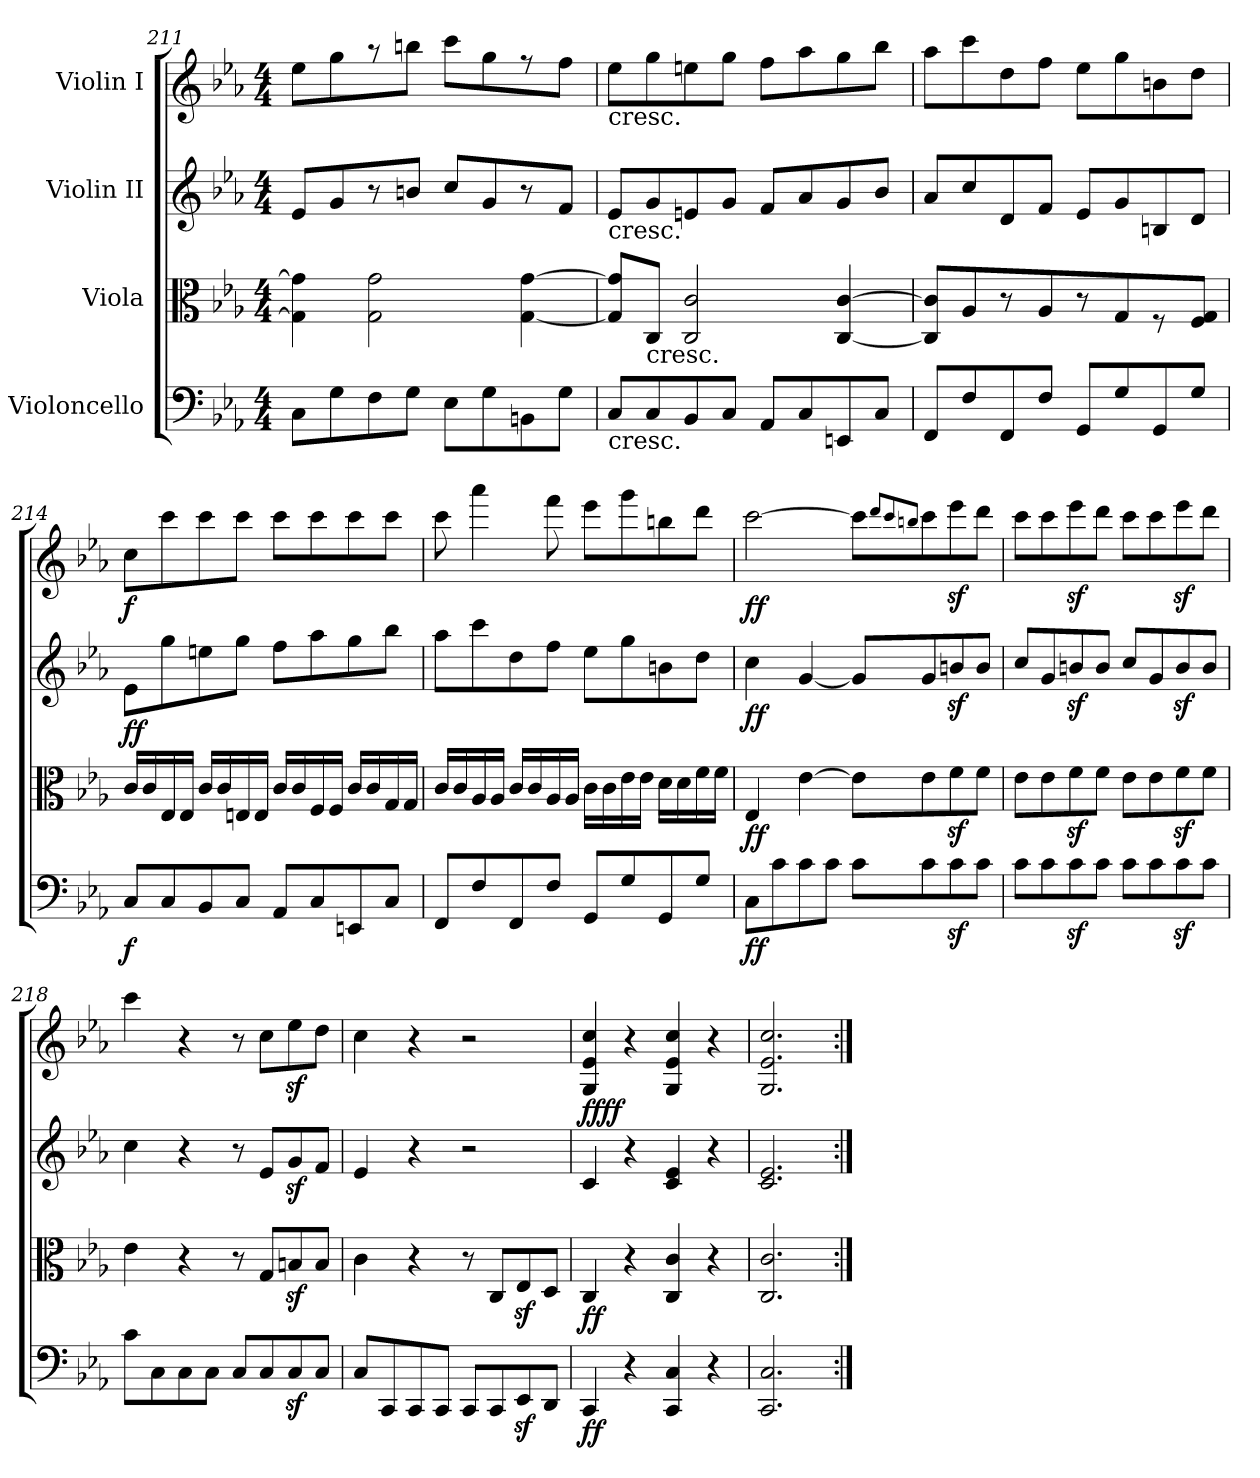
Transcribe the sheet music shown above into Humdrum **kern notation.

**kern	**dynam	**kern	**dynam	**kern	**dynam	**kern	**dynam
*part4	*part4	*part3	*part3	*part2	*part2	*part1	*part1
*staff4	*staff4	*staff3	*staff3	*staff2	*staff2	*staff1	*staff1
*I"Violoncello	*	*I"Viola	*	*I"Violin II	*	*I"Violin I	*
*clefF4	*	*clefC3	*	*clefG2	*	*clefG2	*
*k[b-e-a-]	*	*k[b-e-a-]	*	*k[b-e-a-]	*	*k[b-e-a-]	*
*M4/4	*	*M4/4	*	*M4/4	*	*M4/4	*
=211	=211	=211	=211	=211	=211	=211	=211
8C\L	.	4G\] 4g\]	.	8e-/L	.	8ee-\L	.
8G\	.	.	.	8g/	.	8gg\	.
8F\	.	2G\ 2g\	.	8r	.	8r	.
8G\J	.	.	.	8bn/J	.	8bbn\J	.
8E-\L	.	.	.	8cc/L	.	8ccc\L	.
8G\	.	.	.	8g/	.	8gg\	.
8BBn\	.	[4G\ [4g\	.	8r	.	8r	.
8G\J	.	.	.	8f/J	.	8ff\J	.
=212	=212	=212	=212	=212	=212	=212	=212
!	!	!	!	!	!	!LO:TX:b:t=cresc.	!
!	!	!	!	!LO:TX:b:t=cresc.	!	!	!
!LO:TX:b:t=cresc.	!	!	!	!	!	!	!
8C/L	.	8G/] 8g/]L	.	8e-/L	.	8ee-\L	.
!	!	!LO:TX:b:t=cresc.	!	!	!	!	!
8C/	.	8C/J	.	8g/	.	8gg\	.
8BB-/	.	2C/ 2c/	.	8en/	.	8een\	.
8C/J	.	.	.	8g/J	.	8gg\J	.
8AA-/L	.	.	.	8f/L	.	8ff\L	.
8C/	.	.	.	8a-/	.	8aa-\	.
8EEn/	.	[4C/ [4c/	.	8g/	.	8gg\	.
8C/J	.	.	.	8b-/J	.	8bb-\J	.
!!LO:PB:g=z
=213	=213	=213	=213	=213	=213	=213	=213
8FF/L	.	8C/] 8c/]L	.	8a-/L	.	8aa-\L	.
8F/	.	8A-/	.	8cc/	.	8ccc\	.
8FF/	.	8r	.	8d/	.	8dd\	.
8F/J	.	8A-/	.	8f/J	.	8ff\J	.
8GG/L	.	8r	.	8e-/L	.	8ee-\L	.
8G/	.	8G/	.	8g/	.	8gg\	.
8GG/	.	8r	.	8Bn/	.	8bn\	.
8G/J	.	8F/ 8G/J	.	8d/J	.	8dd\J	.
!!LO:LB:g=z
=214	=214	=214	=214	=214	=214	=214	=214
!	!LO:DY:b	!	!LO:DY:b	!	!	!	!
!	!	!	!LO:DY:n=1:a	!	!	!	!LO:DY:b
8C/L	f	16c/LL	f f	8e-\L	.	8cc\L	f
.	.	16c/	.	.	.	.	.
8C/	.	16E-/	.	8gg\	.	8ccc\	.
.	.	16E-/JJ	.	.	.	.	.
8BB-/	.	16c/LL	.	8een\	.	8ccc\	.
.	.	16c/	.	.	.	.	.
8C/J	.	16En/	.	8gg\J	.	8ccc\J	.
.	.	16E/JJ	.	.	.	.	.
8AA-/L	.	16c/LL	.	8ff\L	.	8ccc\L	.
.	.	16c/	.	.	.	.	.
8C/	.	16F/	.	8aa-\	.	8ccc\	.
.	.	16F/JJ	.	.	.	.	.
8EEn/	.	16c/LL	.	8gg\	.	8ccc\	.
.	.	16c/	.	.	.	.	.
8C/J	.	16G/	.	8bb-\J	.	8ccc\J	.
.	.	16G/JJ	.	.	.	.	.
=215	=215	=215	=215	=215	=215	=215	=215
8FF/L	.	16c/LL	.	8aa-\L	.	8ccc\	.
.	.	16c/	.	.	.	.	.
8F/	.	16A-/	.	8ccc\	.	4aaa-\	.
.	.	16A-/JJ	.	.	.	.	.
8FF/	.	16c/LL	.	8dd\	.	.	.
.	.	16c/	.	.	.	.	.
8F/J	.	16A-/	.	8ff\J	.	8fff\	.
.	.	16A-/JJ	.	.	.	.	.
8GG/L	.	16c\LL	.	8ee-\L	.	8eee-\L	.
.	.	16c\	.	.	.	.	.
8G/	.	16e-\	.	8gg\	.	8ggg\	.
.	.	16e-\JJ	.	.	.	.	.
8GG/	.	16d\LL	.	8bn\	.	8bbn\	.
.	.	16d\	.	.	.	.	.
8G/J	.	16f\	.	8dd\J	.	8ddd\J	.
.	.	16f\JJ	.	.	.	.	.
!!LO:PB:g=z
=216	=216	=216	=216	=216	=216	=216	=216
!	!LO:DY:b	!	!LO:DY:b	!	!LO:DY:b	!	!LO:DY:b
8C\L	ff	4E-/	ff	4cc\	ff	[2ccc\	ff
8c\	.	.	.	.	.	.	.
8c\	.	[4e-\	.	[4g/	.	.	.
8c\J	.	.	.	.	.	.	.
8c\L	.	8e-\L]	.	8g/L]	.	8ccc\L]	.
.	.	.	.	.	.	8qddd/L	.
.	.	.	.	.	.	8qccc/	.
.	.	.	.	.	.	8qbbn/J	.
8c\	.	8e-\	.	8g/	.	8ccc\	.
8cz<\	.	8fz<\	.	8bnz</	.	8eee-z<\	.
8c\J	.	8f\J	.	8b/J	.	8ddd\J	.
=217	=217	=217	=217	=217	=217	=217	=217
8c\L	.	8e-\L	.	8cc/L	.	8ccc\L	.
8c\	.	8e-\	.	8g/	.	8ccc\	.
8cz<\	.	8fz<\	.	8bnz</	.	8eee-z<\	.
8c\J	.	8f\J	.	8b/J	.	8ddd\J	.
8c\L	.	8e-\L	.	8cc/L	.	8ccc\L	.
8c\	.	8e-\	.	8g/	.	8ccc\	.
8cz<\	.	8fz<\	.	8bz</	.	8eee-z<\	.
8c\J	.	8f\J	.	8b/J	.	8ddd\J	.
=218	=218	=218	=218	=218	=218	=218	=218
8c\L	.	4e-\	.	4cc\	.	4ccc\	.
8C\	.	.	.	.	.	.	.
8C\	.	4r	.	4r	.	4r	.
8C\J	.	.	.	.	.	.	.
8C/L	.	8r	.	8r	.	8r	.
8C/	.	8G/L	.	8e-/L	.	8cc\L	.
8Cz</	.	8Bnz</	.	8gz</	.	8ee-z<\	.
8C/J	.	8B/J	.	8f/J	.	8dd\J	.
!!LO:LB:g=z
=219	=219	=219	=219	=219	=219	=219	=219
8C/L	.	4c\	.	4e-/	.	4cc\	.
8CC/	.	.	.	.	.	.	.
8CC/	.	4r	.	4r	.	4r	.
8CC/J	.	.	.	.	.	.	.
8CC/L	.	8r	.	2r	.	2r	.
8CC/	.	8C/L	.	.	.	.	.
8EE-z</	.	8E-z</	.	.	.	.	.
8DD/J	.	8D/J	.	.	.	.	.
=220	=220	=220	=220	=220	=220	=220	=220
!	!LO:DY:b	!	!LO:DY:b	!	!LO:DY:a	!	!
!	!	!	!	!	!LO:DY:n=1:b	!	!
4CC/	ff	4C/	ff	4c/	ff ff	4G/ 4e-/ 4cc/	.
4r	.	4r	.	4r	.	4r	.
4CC/ 4C/	.	4C/ 4c/	.	4c/ 4e-/	.	4G/ 4e-/ 4cc/	.
4r	.	4r	.	4r	.	4r	.
=221	=221	=221	=221	=221	=221	=221	=221
2.CC/ 2.C/	.	2.C/ 2.c/	.	2.c/ 2.e-/	.	2.G/ 2.e-/ 2.cc/	.
=:|!	=:|!	=:|!	=:|!	=:|!	=:|!	=:|!	=:|!
*-	*-	*-	*-	*-	*-	*-	*-
